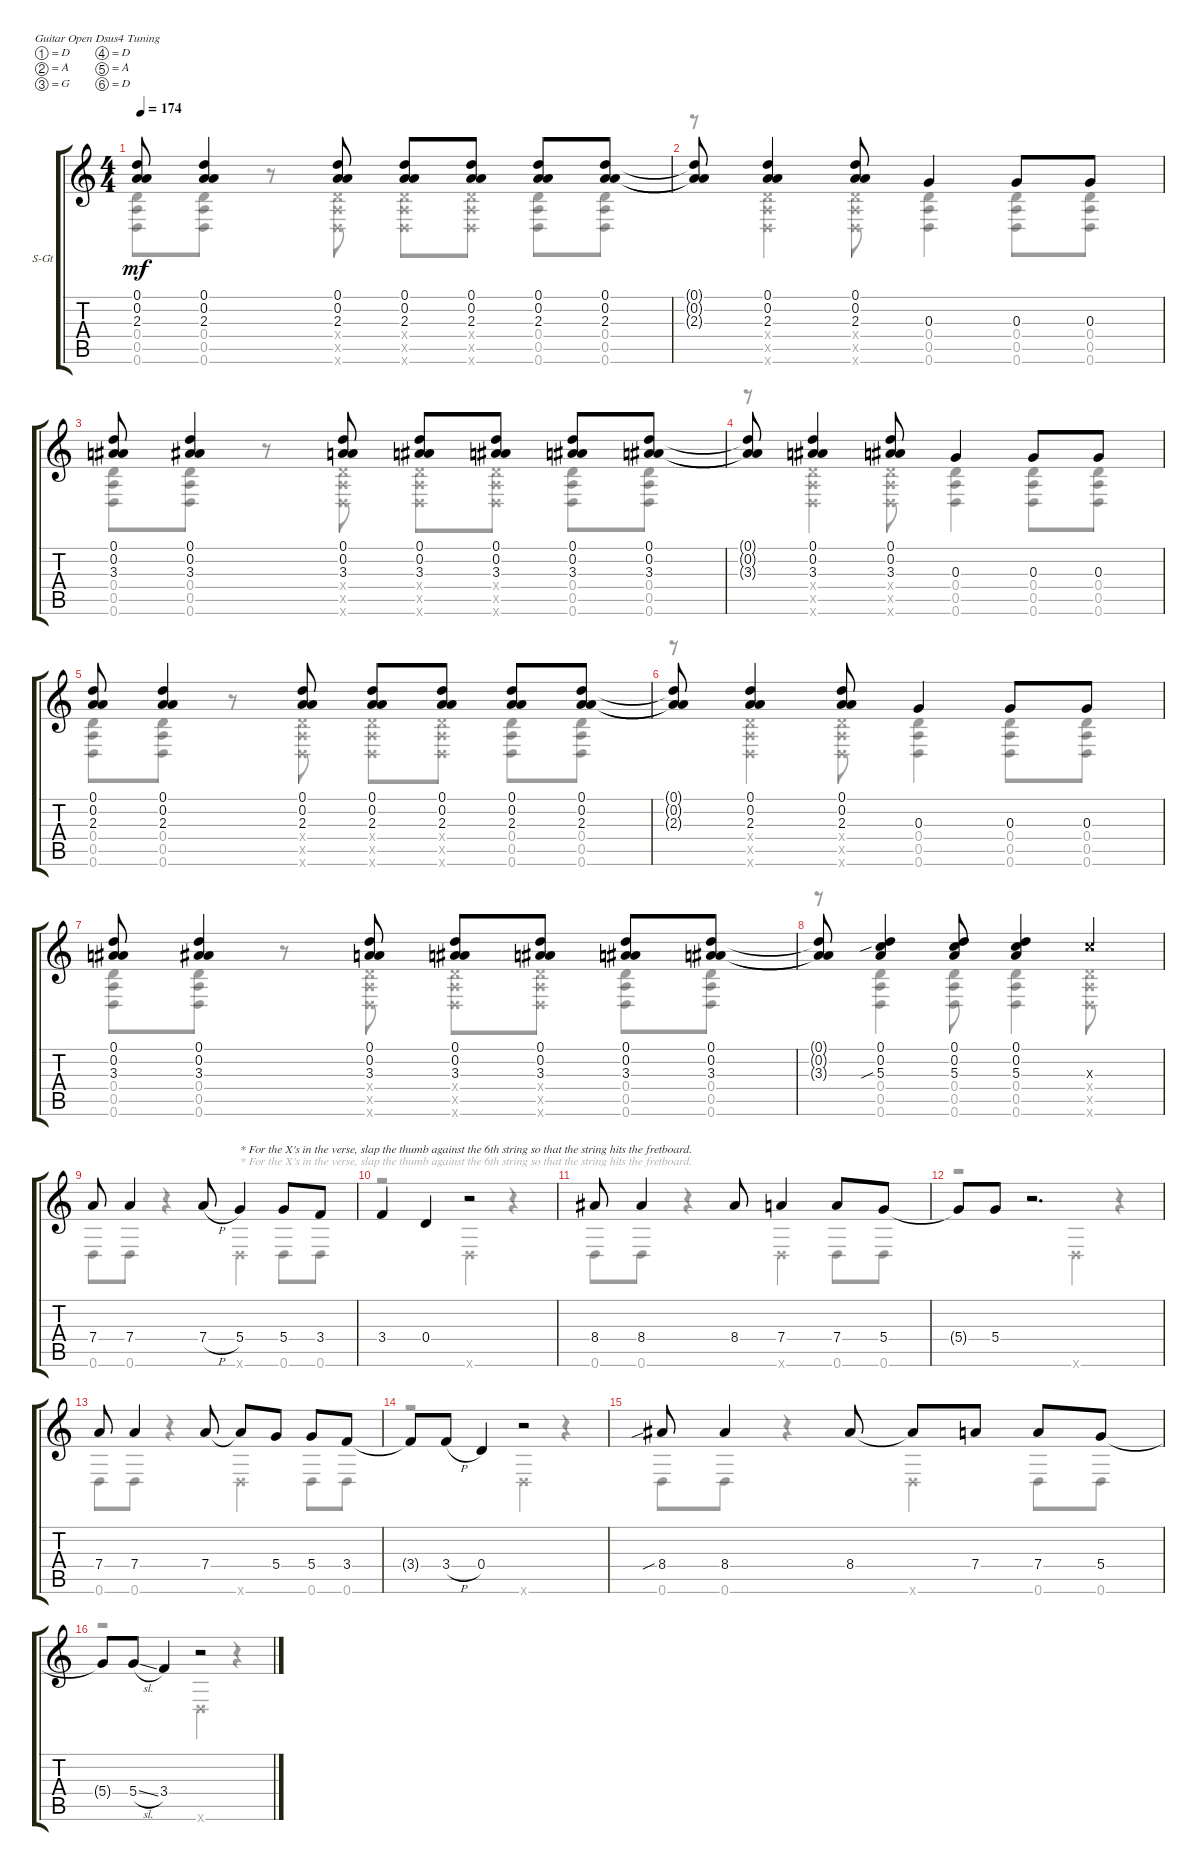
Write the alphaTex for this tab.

\defaultSystemsLayout 4
\bracketExtendMode groupsimilarinstruments
\firstSystemTrackNameOrientation horizontal
\otherSystemsTrackNameOrientation horizontal
\track ("Steel Guitar" "S-Gt") {instrument acousticguitarsteel}
\staff {score tabs}
\tuning (D4 A3 G3 D3 A2 D2)
\voice
\ts (4 4)
\tempo 174
\clef g2
\ks c
(2.3 0.2 0.1).8{dy mf} (0.1 0.2 2.3).4 (2.3 0.2 0.1).8 (2.3 0.2 0.1).8 (2.3 0.2 0.1).8 (2.3 0.2 0.1).8 (2.3 0.2 0.1).8 |
(2.3{t} 0.1{t} 0.2{t}).8 (2.3 0.2 0.1).4 (2.3 0.2 0.1).8 0.3.4 0.3.8 0.3.8 |
(3.3 0.2 0.1).8 (0.1 0.2 3.3).4 (3.3 0.2 0.1).8 (3.3 0.2 0.1).8 (3.3 0.2 0.1).8 (3.3 0.2 0.1).8 (3.3 0.2 0.1).8 |
(3.3{t} 0.1{t} 0.2{t}).8 (3.3 0.2 0.1).4 (3.3 0.2 0.1).8 0.3.4 0.3.8 0.3.8 |
(2.3 0.2 0.1).8 (0.1 0.2 2.3).4 (2.3 0.2 0.1).8 (2.3 0.2 0.1).8 (2.3 0.2 0.1).8 (2.3 0.2 0.1).8 (2.3 0.2 0.1).8 |
(2.3{t} 0.1{t} 0.2{t}).8 (2.3 0.2 0.1).4 (2.3 0.2 0.1).8 0.3.4 0.3.8 0.3.8 |
(3.3 0.2 0.1).8 (0.1 0.2 3.3).4 (3.3 0.2 0.1).8 (3.3 0.2 0.1).8 (3.3 0.2 0.1).8 (3.3 0.2 0.1).8 (3.3 0.2 0.1).8 |
(3.3{t} 0.1{t} 0.2{t}).8 (5.3{sib} 0.2 0.1).4 (5.3 0.2 0.1).8 (5.3 0.2 0.1).4 5.3{x}.4 |
7.4.8 7.4.4 7.4{h}.8 5.4.4{txt "* For the X's in the verse, slap the thumb against the 6th string so that the string hits the fretboard."} 5.4.8 3.4.8 |
3.4.4 0.4.4 r.2 |
8.4.8 8.4.4 8.4.8 7.4.4 7.4.8 5.4.8 |
5.4{t}.8 5.4.8 r.2{d} |
7.4.8 7.4.4 7.4.8 7.4{t}.8 5.4.8 5.4.8 3.4.8 |
3.4{t}.8 3.4{h}.8 0.4.4 r.2 |
8.4{sib}.8 8.4.4 8.4.8 8.4{t}.8 7.4.8 7.4.8 5.4.8 |
5.4{t}.8 5.4{sl}.8 3.4.4 r.2
\voice
\clef g2
\ottava regular
\simile none
\ks c
(0.6 0.5 0.4).8{dy mf} (0.4 0.5 0.6).8 r.8 (0.6{x} 0.5{x} 0.4{x}).8 (0.4{x} 0.5{x} 0.6{x}).8 (0.6{x} 0.5{x} 0.4{x}).8 (0.4 0.5 0.6).8 (0.6 0.5 0.4).8 |
r.8 (0.6{x} 0.5{x} 0.4{x}).4 (0.6{x} 0.5{x} 0.4{x}).8 (0.4 0.5 0.6).4 (0.6 0.5 0.4).8 (0.4 0.5 0.6).8 |
(0.6 0.5 0.4).8 (0.4 0.5 0.6).8 r.8 (0.6{x} 0.5{x} 0.4{x}).8 (0.4{x} 0.5{x} 0.6{x}).8 (0.6{x} 0.5{x} 0.4{x}).8 (0.4 0.5 0.6).8 (0.6 0.5 0.4).8 |
r.8 (0.6{x} 0.5{x} 0.4{x}).4 (0.6{x} 0.5{x} 0.4{x}).8 (0.4 0.5 0.6).4 (0.6 0.5 0.4).8 (0.4 0.5 0.6).8 |
(0.6 0.5 0.4).8 (0.4 0.5 0.6).8 r.8 (0.6{x} 0.5{x} 0.4{x}).8 (0.4{x} 0.5{x} 0.6{x}).8 (0.6{x} 0.5{x} 0.4{x}).8 (0.4 0.5 0.6).8 (0.6 0.5 0.4).8 |
r.8 (0.6{x} 0.5{x} 0.4{x}).4 (0.6{x} 0.5{x} 0.4{x}).8 (0.4 0.5 0.6).4 (0.6 0.5 0.4).8 (0.4 0.5 0.6).8 |
(0.6 0.5 0.4).8 (0.4 0.5 0.6).8 r.8 (0.6{x} 0.5{x} 0.4{x}).8 (0.4{x} 0.5{x} 0.6{x}).8 (0.6{x} 0.5{x} 0.4{x}).8 (0.4 0.5 0.6).8 (0.6 0.5 0.4).8 |
r.8 (0.6 0.5 0.4).4 (0.6 0.5 0.4).8 (0.4 0.5 0.6).4 (0.6{x} 0.5{x} 0.4{x}).8 |
0.6.8 0.6.8 r.4 0.6{x}.4{txt "* For the X's in the verse, slap the thumb against the 6th string so that the string hits the fretboard."} 0.6.8 0.6.8 |
r.2 0.6{x}.4 r.4 |
0.6.8 0.6.8 r.4 0.6{x}.4 0.6.8 0.6.8 |
r.2 0.6{x}.4 r.4 |
0.6.8 0.6.8 r.4 0.6{x}.4 0.6.8 0.6.8 |
r.2 0.6{x}.4 r.4 |
0.6.8 0.6.8 r.4 0.6{x}.4 0.6.8 0.6.8 |
r.2 0.6{x}.4 r.4
